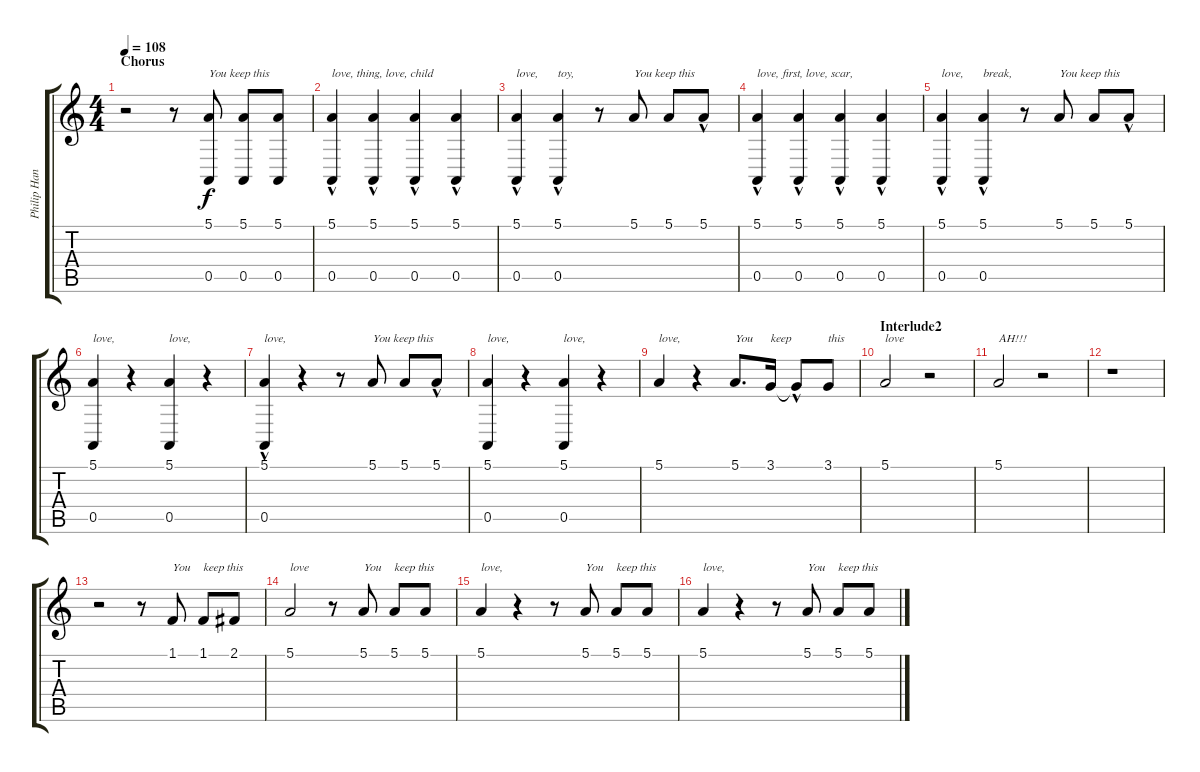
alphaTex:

\track ("Philip Hansen Anselmo" "Philip Han") {instrument lead6voice}
\staff {score tabs}
\tuning (E4 B3 G3 D3 A2 E2) {hide}
\ts (4 4)
\section ("" "Chorus")
\tempo 108
\clef g2
\ks c
r.2{dy f} r.8 (5.1 0.5).8{txt "You keep this"} (5.1 0.5).8 (5.1 0.5).8 |
(5.1{hac} 0.5{hac}).4{txt "love, thing, love, child"} (5.1{hac} 0.5{hac}).4 (5.1{hac} 0.5{hac}).4 (5.1{hac} 0.5{hac}).4 |
(5.1{hac} 0.5{hac}).4{txt "love,"} (5.1{hac} 0.5{hac}).4{txt "toy,"} r.8 5.1.8{txt "You keep this"} 5.1.8 5.1{hac}.8 |
(5.1{hac} 0.5{hac}).4{txt "love, first, love, scar,"} (5.1{hac} 0.5{hac}).4 (5.1{hac} 0.5{hac}).4 (5.1{hac} 0.5{hac}).4 |
(5.1{hac} 0.5{hac}).4{txt "love,"} (5.1{hac} 0.5{hac}).4{txt "break,"} r.8 5.1.8{txt "You keep this"} 5.1.8 5.1{hac}.8 |
(5.1 0.5).4{txt "love,"} r.4 (5.1 0.5).4{txt "love,"} r.4 |
(5.1{hac} 0.5).4{txt "love,"} r.4 r.8 5.1.8{txt "You keep this"} 5.1.8 5.1{hac}.8 |
(5.1 0.5).4{txt "love,"} r.4 (5.1 0.5).4{txt "love,"} r.4 |
5.1.4{txt "love,"} r.4 5.1.8{d txt "You"} 3.1.16{txt "keep"} 3.1{hac t}.8 3.1.8{txt "this"} |
\section ("" "Interlude2")
5.1.2{txt "love"} r.2 |
5.1.2{txt "AH!!!"} r.2 |
r.1 |
r.2 r.8 1.1.8{txt "You"} 1.1.8{txt "keep this"} 2.1.8 |
5.1.2{txt "love"} r.8 5.1.8{txt "You"} 5.1.8{txt "keep this"} 5.1.8 |
5.1.4{txt "love,"} r.4 r.8 5.1.8{txt "You"} 5.1.8{txt "keep this"} 5.1.8 |
5.1.4{txt "love,"} r.4 r.8 5.1.8{txt "You"} 5.1.8{txt "keep this"} 5.1.8
